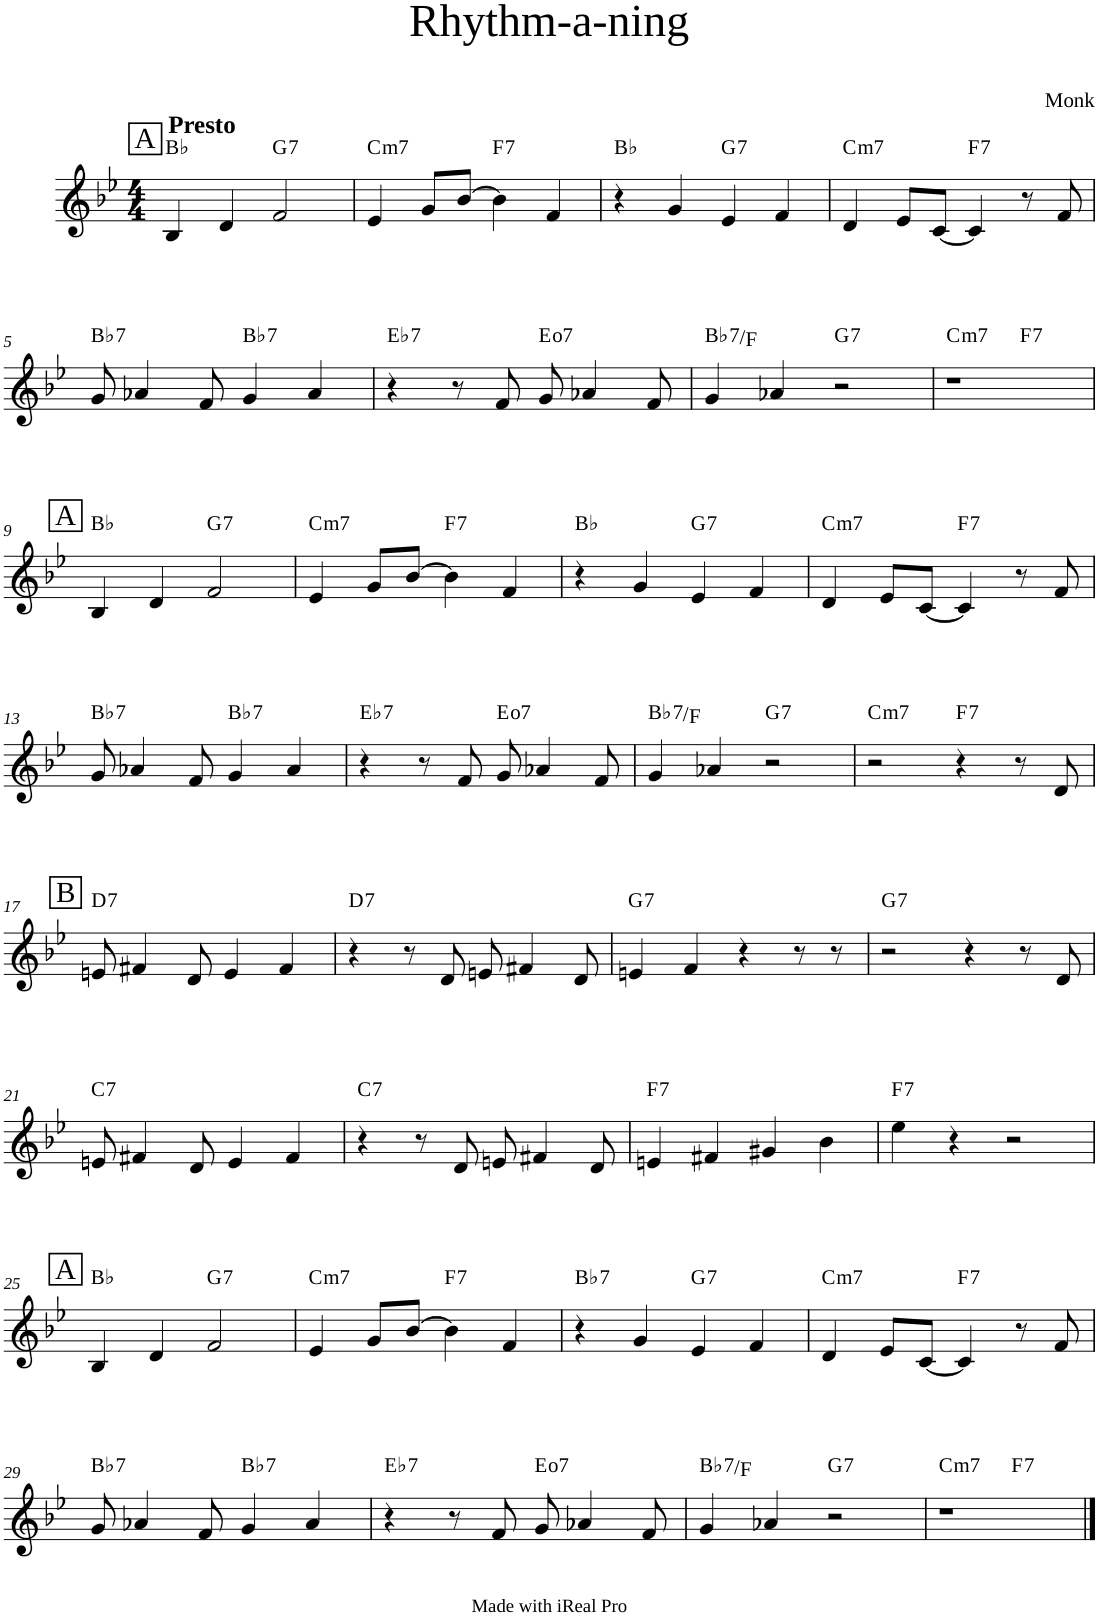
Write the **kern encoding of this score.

**kern	**harte
*part1	*part1
*staff1	*
*I"Lead sheet	*
*clefG2	*
*k[b-e-]	*
*B-:	*
*M4/4	*
!!LO:REH:place=s1:a:cj:fs=14:t=A
=1	=1
!LO:TX:a:B:t=Presto	!
4B-/	Bb:maj
4d/	.
!	!LO:H:kt=7
2f/	G:7
=2	=2
!	!LO:H:kt=m7
4e-/	C:min7
8g/L	.
[8b-/J	.
!	!LO:H:kt=7
4b-\]	F:7
4f/	.
=3	=3
4r	Bb:maj
4g/	.
!	!LO:H:kt=7
4e-/	G:7
4f/	.
=4	=4
!	!LO:H:kt=m7
4d/	C:min7
8e-/L	.
[8c/J	.
!	!LO:H:kt=7
4c/]	F:7
8r	.
8f/	.
!!LO:LB:g=z
=5	=5
!	!LO:H:kt=7
8g/	Bb:7
4a-X/	.
8f/	.
!	!LO:H:kt=7
4g/	Bb:7
4a-/	.
=6	=6
!	!LO:H:kt=7
4r	Eb:7
8r	.
8f/	.
!	!LO:H:kt=7
8g/	E:dim7
4a-X/	.
8f/	.
=7	=7
!	!LO:H:kt=7
4g/	Bb:7/5
4a-X/	.
!	!LO:H:kt=7
2r	G:7
=8	=8
!	!LO:H:kt=m7
*^	*
1r	2ryy	C:min7
!	!	!LO:H:kt=7
.	2ryy	F:7
*v	*v	*
!!LO:LB:g=z
!!LO:REH:place=s1:a:cj:fs=14:t=A
=9	=9
4B-/	Bb:maj
4d/	.
!	!LO:H:kt=7
2f/	G:7
=10	=10
!	!LO:H:kt=m7
4e-/	C:min7
8g/L	.
[8b-/J	.
!	!LO:H:kt=7
4b-\]	F:7
4f/	.
=11	=11
4r	Bb:maj
4g/	.
!	!LO:H:kt=7
4e-/	G:7
4f/	.
=12	=12
!	!LO:H:kt=m7
4d/	C:min7
8e-/L	.
[8c/J	.
!	!LO:H:kt=7
4c/]	F:7
8r	.
8f/	.
!!LO:LB:g=z
=13	=13
!	!LO:H:kt=7
8g/	Bb:7
4a-X/	.
8f/	.
!	!LO:H:kt=7
4g/	Bb:7
4a-/	.
=14	=14
!	!LO:H:kt=7
4r	Eb:7
8r	.
8f/	.
!	!LO:H:kt=7
8g/	E:dim7
4a-X/	.
8f/	.
=15	=15
!	!LO:H:kt=7
4g/	Bb:7/5
4a-X/	.
!	!LO:H:kt=7
2r	G:7
=16	=16
!	!LO:H:kt=m7
2r	C:min7
!	!LO:H:kt=7
4r	F:7
8r	.
8d/	.
!!LO:LB:g=z
!!LO:REH:place=s1:a:cj:fs=14:t=B
=17	=17
!	!LO:H:kt=7
8en/	D:7
4f#X/	.
8d/	.
4e/	.
4f#/	.
=18	=18
!	!LO:H:kt=7
4r	D:7
8r	.
8d/	.
8en/	.
4f#X/	.
8d/	.
=19	=19
!	!LO:H:kt=7
4en/	G:7
4f/	.
4r	.
8r	.
8r	.
=20	=20
!	!LO:H:kt=7
2r	G:7
4r	.
8r	.
8d/	.
!!LO:LB:g=z
=21	=21
!	!LO:H:kt=7
8en/	C:7
4f#X/	.
8d/	.
4e/	.
4f#/	.
=22	=22
!	!LO:H:kt=7
4r	C:7
8r	.
8d/	.
8en/	.
4f#X/	.
8d/	.
=23	=23
!	!LO:H:kt=7
4en/	F:7
4f#X/	.
4g#X/	.
4b-\	.
=24	=24
!	!LO:H:kt=7
4ee-\	F:7
4r	.
2r	.
!!LO:LB:g=z
!!LO:REH:place=s1:a:cj:fs=14:t=A
=25	=25
4B-/	Bb:maj
4d/	.
!	!LO:H:kt=7
2f/	G:7
=26	=26
!	!LO:H:kt=m7
4e-/	C:min7
8g/L	.
[8b-/J	.
!	!LO:H:kt=7
4b-\]	F:7
4f/	.
=27	=27
!	!LO:H:kt=7
4r	Bb:7
4g/	.
!	!LO:H:kt=7
4e-/	G:7
4f/	.
=28	=28
!	!LO:H:kt=m7
4d/	C:min7
8e-/L	.
[8c/J	.
!	!LO:H:kt=7
4c/]	F:7
8r	.
8f/	.
!!LO:LB:g=z
=29	=29
!	!LO:H:kt=7
8g/	Bb:7
4a-X/	.
8f/	.
!	!LO:H:kt=7
4g/	Bb:7
4a-/	.
=30	=30
!	!LO:H:kt=7
4r	Eb:7
8r	.
8f/	.
!	!LO:H:kt=7
8g/	E:dim7
4a-X/	.
8f/	.
=31	=31
!	!LO:H:kt=7
4g/	Bb:7/5
4a-X/	.
!	!LO:H:kt=7
2r	G:7
=32	=32
!	!LO:H:kt=m7
*^	*
1r	2ryy	C:min7
!	!	!LO:H:kt=7
.	2ryy	F:7
*v	*v	*
==	==
*-	*-
